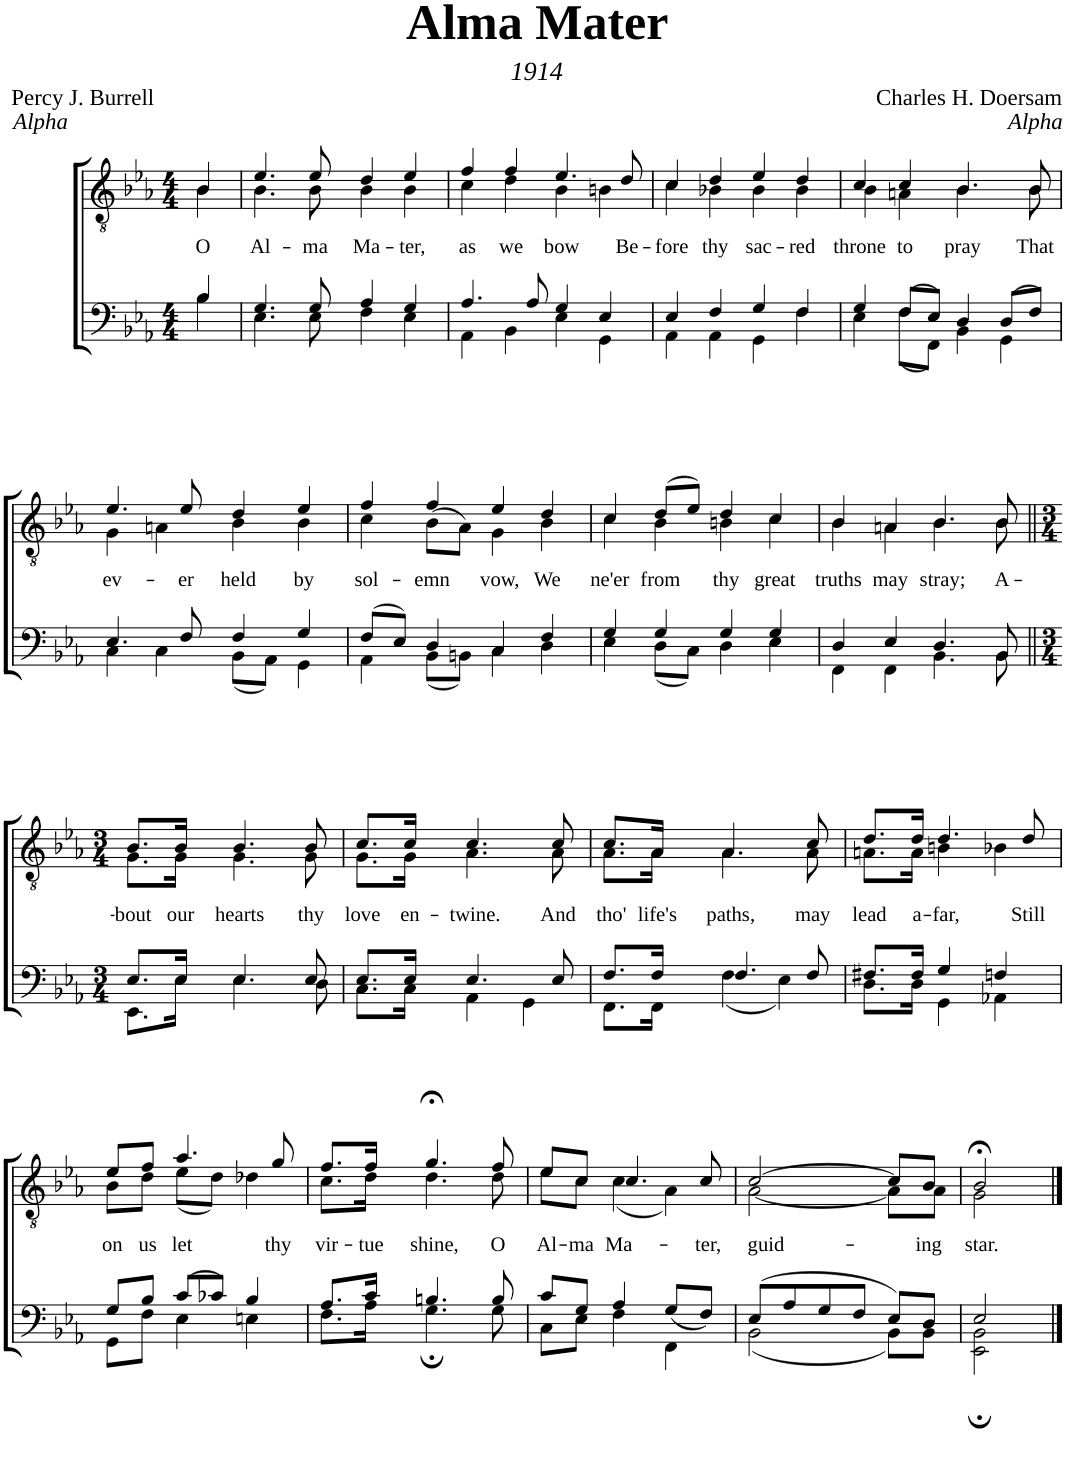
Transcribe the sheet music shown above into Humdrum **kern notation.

**kern	**kern	**text
*part2	*part1	*part1
*staff2	*staff1	*staff1
*I"Piano	*I"Piano	*
*I'Pno	*I'Pno	*
*clefF4	*clefGv2	*
*k[b-e-a-]	*k[b-e-a-]	*
*M4/4	*M4/4	*
=1	=1	=1
*^	*	*
!	!	!	!LO:LY:b
*	*	*^	*
4B-/	4B-\	4B-/	4B-\	O
=2	=2	=2	=2	=2
!	!	!	!	!LO:LY:b
4.G/	4.E-\	4.e-/	4.B-\	Al-
!	!	!	!	!LO:LY:b
8G/	8E-\	8e-/	8B-\	-ma
!	!	!	!	!LO:LY:b
4A-/	4F\	4d/	4B-\	Ma-
!	!	!	!	!LO:LY:b
4G/	4E-\	4e-/	4B-\	-ter,
=3	=3	=3	=3	=3
!	!	!	!	!LO:LY:b
4.A-/	4AA-\	4f/	4c\	as
!	!	!	!	!LO:LY:b
.	4BB-\	4f/	4d\	we
8A-/	.	.	.	.
!	!	!	!	!LO:LY:b
4G/	4E-\	4.e-/	4B-\	bow
4E-/	4GG\	.	4Bn\	.
!	!	!	!	!LO:LY:b
.	.	8d/	.	Be-
=4	=4	=4	=4	=4
!	!	!	!	!LO:LY:b
4E-/	4AA-\	4c/	4c\	-fore
!	!	!	!	!LO:LY:b
4F/	4AA-\	4d/	4B-X\	thy
!	!	!	!	!LO:LY:b
4G/	4GG\	4e-/	4B-\	sac-
!	!	!	!	!LO:LY:b
4F/	4F\	4d/	4B-\	-red
=5	=5	=5	=5	=5
!	!	!	!	!LO:LY:b
4G/	4E-\	4c/	4B-\	throne
!	!	!	!	!LO:LY:b
(8F/L	(8F\L	4c/	4An\	to
8E-/J)	8FF\J)	.	.	.
!	!	!	!	!LO:LY:b
4D/	4BB-\	4.B-/	4.B-\	pray
(8D/L	4GG\	.	.	.
!	!	!	!	!LO:LY:b
8F/J)	.	8B-/	8B-\	That
!!LO:LB:g=z	!!
=6	=6	=6	=6	=6
!	!	!	!	!LO:LY:b
4.E-/	4C\	4.e-/	4G\	ev-
.	4C\	.	4An\	.
!	!	!	!	!LO:LY:b
8F/	.	8e-/	.	-er
!	!	!	!	!LO:LY:b
4F/	(8BB-\L	4d/	4B-\	held
.	8AA-\J)	.	.	.
!	!	!	!	!LO:LY:b
4G/	4GG\	4e-/	4B-\	by
=7	=7	=7	=7	=7
!	!	!	!	!LO:LY:b
(8F/L	4AA-\	4f/	4c\	sol-
8E-/J)	.	.	.	.
!	!	!	!	!LO:LY:b
4D/	(8BB-\L	4f/	(>8B-\L	-emn
.	8BBn\J)	.	8A-\J)	.
!	!	!	!	!LO:LY:b
4C/	4C\	4e-/	4G\	vow,
!	!	!	!	!LO:LY:b
4F/	4D\	4d/	4B-\	We
=8	=8	=8	=8	=8
!	!	!	!	!LO:LY:b
4G/	4E-\	4c/	4c\	ne'er
!	!	!	!	!LO:LY:b
4G/	(8D\L	(8d/L	4B-\	from
.	8C\J)	8e-/J)	.	.
!	!	!	!	!LO:LY:b
4G/	4D\	4d/	4Bn\	thy
!	!	!	!	!LO:LY:b
4G/	4E-\	4c/	4c\	great
=9	=9	=9	=9	=9
!	!	!	!	!LO:LY:b
4D/	4FF\	4B-/	4B-\	truths
!	!	!	!	!LO:LY:b
4E-/	4FF\	4An/	4A\	may
!	!	!	!	!LO:LY:b
4.D/	4.BB-\	4.B-/	4.B-\	stray;
!	!	!	!	!LO:LY:b
8BB-/	8BB-\	8B-/	8B-\	A-
!!LO:LB:g=z	!!
=10||	=10||	=10||	=10||	=10||
*M3/4	*	*M3/4	*	*
!	!	!	!	!LO:LY:b
8.E-/L	8.EE-\L	8.B-/L	8.G\L	-bout
!	!	!	!	!LO:LY:b
16E-/Jk	16E-\Jk	16B-/Jk	16G\Jk	our
!	!	!	!	!LO:LY:b
4.E-/	4.E-\	4.B-/	4.G\	hearts
!	!	!	!	!LO:LY:b
8E-/	8D\	8B-/	8G\	thy
=11	=11	=11	=11	=11
!	!	!	!	!LO:LY:b
8.E-/L	8.C\L	8.c/L	8.G\L	love
!	!	!	!	!LO:LY:b
16E-/Jk	16C\Jk	16c/Jk	16G\Jk	en-
!	!	!	!	!LO:LY:b
4.E-/	4AA-\	4.c/	4.A-\	-twine.
.	4GG\	.	.	.
!	!	!	!	!LO:LY:b
8E-/	.	8c/	8A-\	And
=12	=12	=12	=12	=12
!	!	!	!	!LO:LY:b
8.F/L	8.FF\L	8.c/L	8.A-\L	tho'
!	!	!	!	!LO:LY:b
16F/Jk	16FF\Jk	16A-/Jk	16A-\Jk	life's
!	!	!	!	!LO:LY:b
4.F/	(4F\	4.A-/	4.A-\	paths,
.	4E-\)	.	.	.
!	!	!	!	!LO:LY:b
8F/	.	8c/	8A-\	may
=13	=13	=13	=13	=13
!	!	!	!	!LO:LY:b
8.F#X/L	8.D\L	8.d/L	8.An\L	lead
!	!	!	!	!LO:LY:b
16F#/Jk	16D\Jk	16d/Jk	16A\Jk	a-
!	!	!	!	!LO:LY:b
4G/	4GG\	4.d/	4Bn\	-far,
4Fn/	4AA-X\	.	4B-X\	.
!	!	!	!	!LO:LY:b
.	.	8d/	.	Still
!!LO:LB:g=z	!!
=14	=14	=14	=14	=14
!	!	!	!	!LO:LY:b
8G/L	8GG\L	8e-/L	8B-\L	on
!	!	!	!	!LO:LY:b
8B-/J	8F\J	8f/J	8d\J	us
!	!	!	!	!LO:LY:b
(8c/L	4E-\	4.a-/	(8e-\L	let
8c-X/J)	.	.	8d\J)	.
4B-/	4En\	.	4d-X\	.
!	!	!	!	!LO:LY:b
.	.	8g/	.	thy
=15	=15	=15	=15	=15
!	!	!	!	!LO:LY:b
8.A-/L	8.F\L	8.f/L	8.c\L	vir-
!	!	!	!	!LO:LY:b
16c/Jk	16A-\Jk	16f/Jk	16d\Jk	-tue
!	!	!	!	!LO:LY:b
4.Bn;/	4.G\	4.g;</	4.d\	shine,
!	!	!	!	!LO:LY:b
8B/	8G\	8f/	8d\	O
=16	=16	=16	=16	=16
!	!	!	!	!LO:LY:b
8c/L	8C\L	8e-/L	8e-\L	Al-
!	!	!	!	!LO:LY:b
8G/J	8E-\J	8c/J	8c\J	-ma
!	!	!	!	!LO:LY:b
4A-/	4F\	4.c/	(4c\	Ma-
(<8G/L	4FF\	.	4A-\)	.
!	!	!	!	!LO:LY:b
8F/J)	.	8c/	.	-ter,
=17	=17	=17	=17	=17
!	!	!	!	!LO:LY:b
(8E-/L	(2BB-\	[2c/	[2A-\	guid-
8A-/	.	.	.	.
8G/	.	.	.	.
8F/J	.	.	.	.
8E-/L)	8BB-\L)	8c/L]	8A-\L]	.
!	!	!	!	!LO:LY:b
8D/J	8BB-\J	8B-/J	8A-\J	-ing
=18	=18	=18	=18	=18
!	!	!	!	!LO:LY:b
2E-;/	2EE-\ 2BB-\	2B-;</	2G\	star.
*v	*v	*	*	*
*	*v	*v	*
==	==	==
*-	*-	*-
